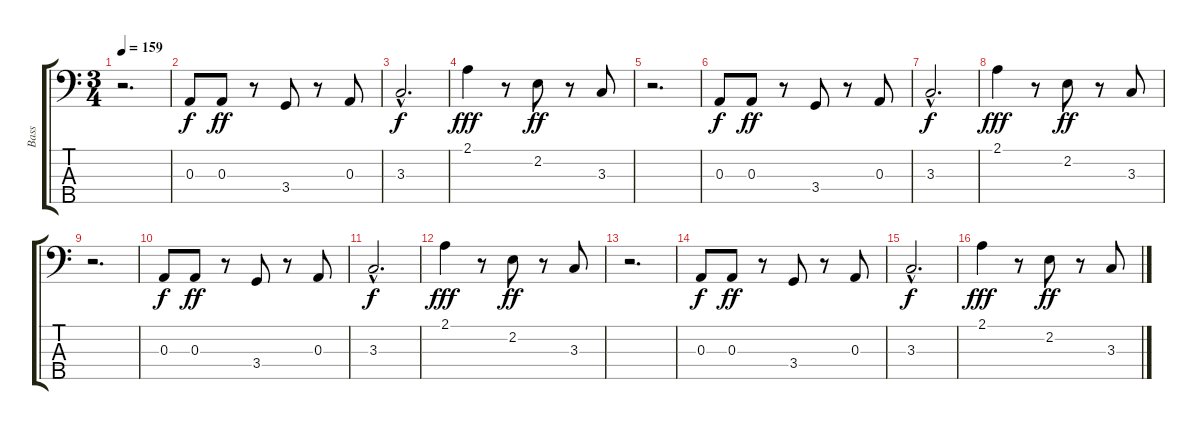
\track ("Bass" "Bass") {instrument electricbassfinger}
\staff {score tabs}
\tuning (G2 D2 A1 E1 B0) {hide}
\ts (3 4)
\tempo 159
\clef f4
\ks c
r.2{d dy ff} |
0.3.8{dy f} 0.3.8{dy ff} r.8 3.4.8 r.8 0.3.8 |
3.3{hac}.2{d dy f} |
2.1.4{dy fff} r.8 2.2.8{dy ff} r.8 3.3.8 |
r.2{d} |
0.3.8{dy f} 0.3.8{dy ff} r.8 3.4.8 r.8 0.3.8 |
3.3{hac}.2{d dy f} |
2.1.4{dy fff} r.8 2.2.8{dy ff} r.8 3.3.8 |
r.2{d} |
0.3.8{dy f} 0.3.8{dy ff} r.8 3.4.8 r.8 0.3.8 |
3.3{hac}.2{d dy f} |
2.1.4{dy fff} r.8 2.2.8{dy ff} r.8 3.3.8 |
r.2{d} |
0.3.8{dy f} 0.3.8{dy ff} r.8 3.4.8 r.8 0.3.8 |
3.3{hac}.2{d dy f} |
2.1.4{dy fff} r.8 2.2.8{dy ff} r.8 3.3.8
